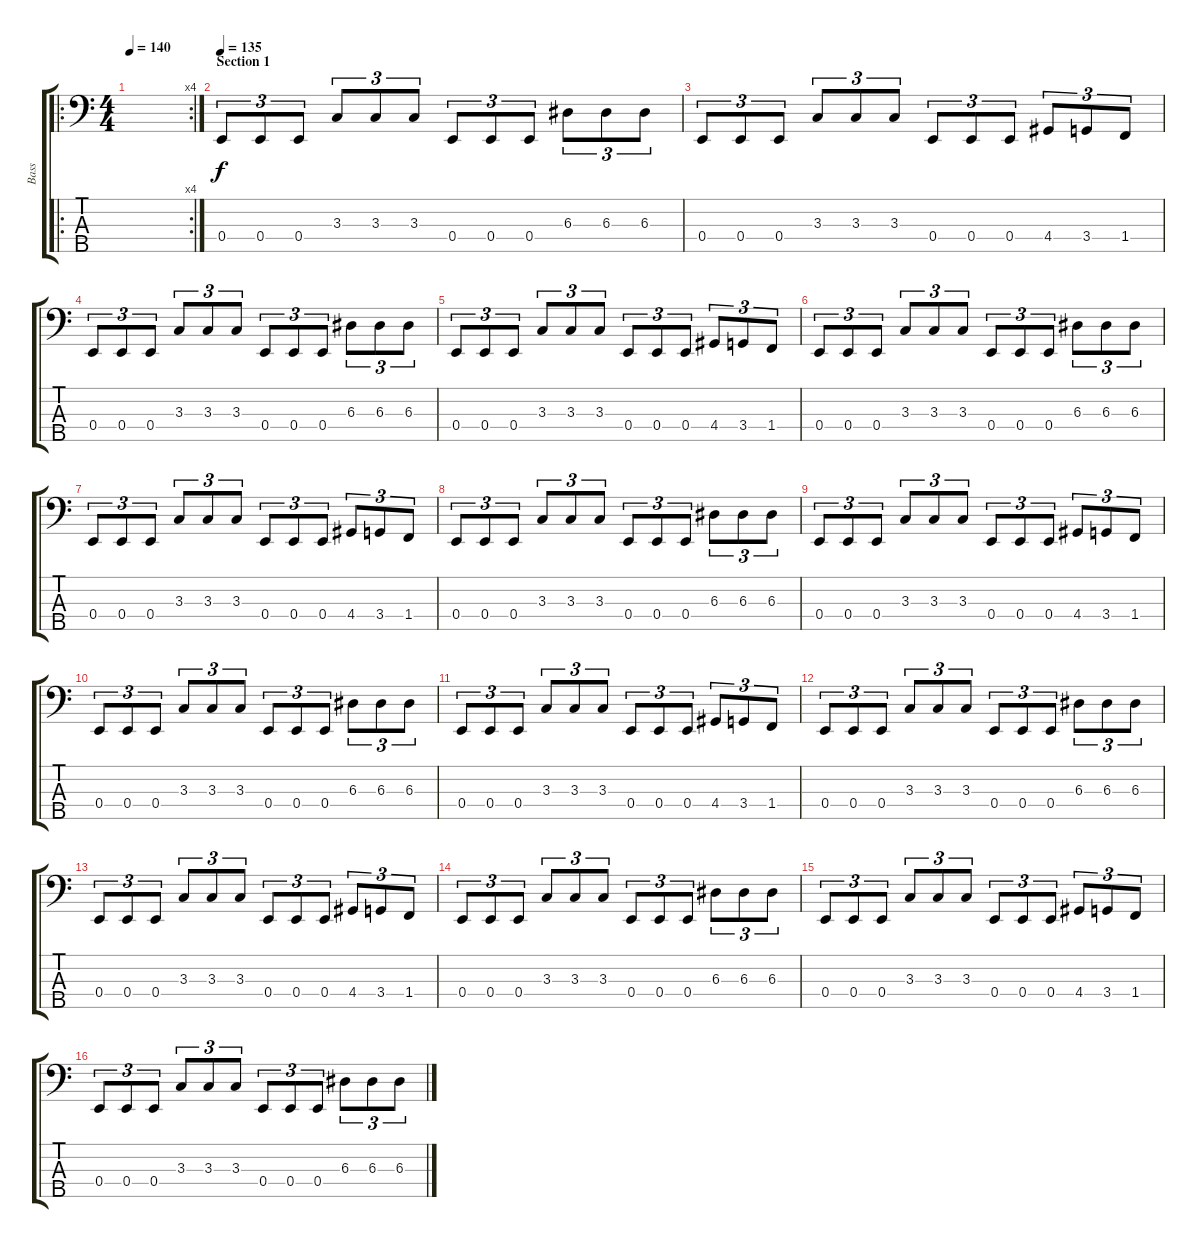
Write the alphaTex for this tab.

\track ("Bass" "Bass") {instrument electricbassfinger}
\staff {score tabs}
\tuning (G2 D2 A1 E1 B0) {hide}
\ro
\rc 4
\ts (4 4)
\tempo 140
\tempo 112
\tempo 140
\clef f4
\ks c
|
\section ("" "Section 1")
\tempo 135
0.4.8{tu (3 2)} 0.4.8{tu (3 2)} 0.4.8{tu (3 2)} 3.3.8{tu (3 2)} 3.3.8{tu (3 2)} 3.3.8{tu (3 2)} 0.4.8{tu (3 2)} 0.4.8{tu (3 2)} 0.4.8{tu (3 2)} 6.3.8{tu (3 2)} 6.3.8{tu (3 2)} 6.3.8{tu (3 2)} |
0.4.8{tu (3 2)} 0.4.8{tu (3 2)} 0.4.8{tu (3 2)} 3.3.8{tu (3 2)} 3.3.8{tu (3 2)} 3.3.8{tu (3 2)} 0.4.8{tu (3 2)} 0.4.8{tu (3 2)} 0.4.8{tu (3 2)} 4.4.8{tu (3 2)} 3.4.8{tu (3 2)} 1.4.8{tu (3 2)} |
0.4.8{tu (3 2)} 0.4.8{tu (3 2)} 0.4.8{tu (3 2)} 3.3.8{tu (3 2)} 3.3.8{tu (3 2)} 3.3.8{tu (3 2)} 0.4.8{tu (3 2)} 0.4.8{tu (3 2)} 0.4.8{tu (3 2)} 6.3.8{tu (3 2)} 6.3.8{tu (3 2)} 6.3.8{tu (3 2)} |
0.4.8{tu (3 2)} 0.4.8{tu (3 2)} 0.4.8{tu (3 2)} 3.3.8{tu (3 2)} 3.3.8{tu (3 2)} 3.3.8{tu (3 2)} 0.4.8{tu (3 2)} 0.4.8{tu (3 2)} 0.4.8{tu (3 2)} 4.4.8{tu (3 2)} 3.4.8{tu (3 2)} 1.4.8{tu (3 2)} |
0.4.8{tu (3 2)} 0.4.8{tu (3 2)} 0.4.8{tu (3 2)} 3.3.8{tu (3 2)} 3.3.8{tu (3 2)} 3.3.8{tu (3 2)} 0.4.8{tu (3 2)} 0.4.8{tu (3 2)} 0.4.8{tu (3 2)} 6.3.8{tu (3 2)} 6.3.8{tu (3 2)} 6.3.8{tu (3 2)} |
0.4.8{tu (3 2)} 0.4.8{tu (3 2)} 0.4.8{tu (3 2)} 3.3.8{tu (3 2)} 3.3.8{tu (3 2)} 3.3.8{tu (3 2)} 0.4.8{tu (3 2)} 0.4.8{tu (3 2)} 0.4.8{tu (3 2)} 4.4.8{tu (3 2)} 3.4.8{tu (3 2)} 1.4.8{tu (3 2)} |
0.4.8{tu (3 2)} 0.4.8{tu (3 2)} 0.4.8{tu (3 2)} 3.3.8{tu (3 2)} 3.3.8{tu (3 2)} 3.3.8{tu (3 2)} 0.4.8{tu (3 2)} 0.4.8{tu (3 2)} 0.4.8{tu (3 2)} 6.3.8{tu (3 2)} 6.3.8{tu (3 2)} 6.3.8{tu (3 2)} |
0.4.8{tu (3 2)} 0.4.8{tu (3 2)} 0.4.8{tu (3 2)} 3.3.8{tu (3 2)} 3.3.8{tu (3 2)} 3.3.8{tu (3 2)} 0.4.8{tu (3 2)} 0.4.8{tu (3 2)} 0.4.8{tu (3 2)} 4.4.8{tu (3 2)} 3.4.8{tu (3 2)} 1.4.8{tu (3 2)} |
0.4.8{tu (3 2)} 0.4.8{tu (3 2)} 0.4.8{tu (3 2)} 3.3.8{tu (3 2)} 3.3.8{tu (3 2)} 3.3.8{tu (3 2)} 0.4.8{tu (3 2)} 0.4.8{tu (3 2)} 0.4.8{tu (3 2)} 6.3.8{tu (3 2)} 6.3.8{tu (3 2)} 6.3.8{tu (3 2)} |
0.4.8{tu (3 2)} 0.4.8{tu (3 2)} 0.4.8{tu (3 2)} 3.3.8{tu (3 2)} 3.3.8{tu (3 2)} 3.3.8{tu (3 2)} 0.4.8{tu (3 2)} 0.4.8{tu (3 2)} 0.4.8{tu (3 2)} 4.4.8{tu (3 2)} 3.4.8{tu (3 2)} 1.4.8{tu (3 2)} |
0.4.8{tu (3 2)} 0.4.8{tu (3 2)} 0.4.8{tu (3 2)} 3.3.8{tu (3 2)} 3.3.8{tu (3 2)} 3.3.8{tu (3 2)} 0.4.8{tu (3 2)} 0.4.8{tu (3 2)} 0.4.8{tu (3 2)} 6.3.8{tu (3 2)} 6.3.8{tu (3 2)} 6.3.8{tu (3 2)} |
0.4.8{tu (3 2)} 0.4.8{tu (3 2)} 0.4.8{tu (3 2)} 3.3.8{tu (3 2)} 3.3.8{tu (3 2)} 3.3.8{tu (3 2)} 0.4.8{tu (3 2)} 0.4.8{tu (3 2)} 0.4.8{tu (3 2)} 4.4.8{tu (3 2)} 3.4.8{tu (3 2)} 1.4.8{tu (3 2)} |
0.4.8{tu (3 2)} 0.4.8{tu (3 2)} 0.4.8{tu (3 2)} 3.3.8{tu (3 2)} 3.3.8{tu (3 2)} 3.3.8{tu (3 2)} 0.4.8{tu (3 2)} 0.4.8{tu (3 2)} 0.4.8{tu (3 2)} 6.3.8{tu (3 2)} 6.3.8{tu (3 2)} 6.3.8{tu (3 2)} |
0.4.8{tu (3 2)} 0.4.8{tu (3 2)} 0.4.8{tu (3 2)} 3.3.8{tu (3 2)} 3.3.8{tu (3 2)} 3.3.8{tu (3 2)} 0.4.8{tu (3 2)} 0.4.8{tu (3 2)} 0.4.8{tu (3 2)} 4.4.8{tu (3 2)} 3.4.8{tu (3 2)} 1.4.8{tu (3 2)} |
0.4.8{tu (3 2)} 0.4.8{tu (3 2)} 0.4.8{tu (3 2)} 3.3.8{tu (3 2)} 3.3.8{tu (3 2)} 3.3.8{tu (3 2)} 0.4.8{tu (3 2)} 0.4.8{tu (3 2)} 0.4.8{tu (3 2)} 6.3.8{tu (3 2)} 6.3.8{tu (3 2)} 6.3.8{tu (3 2)}
